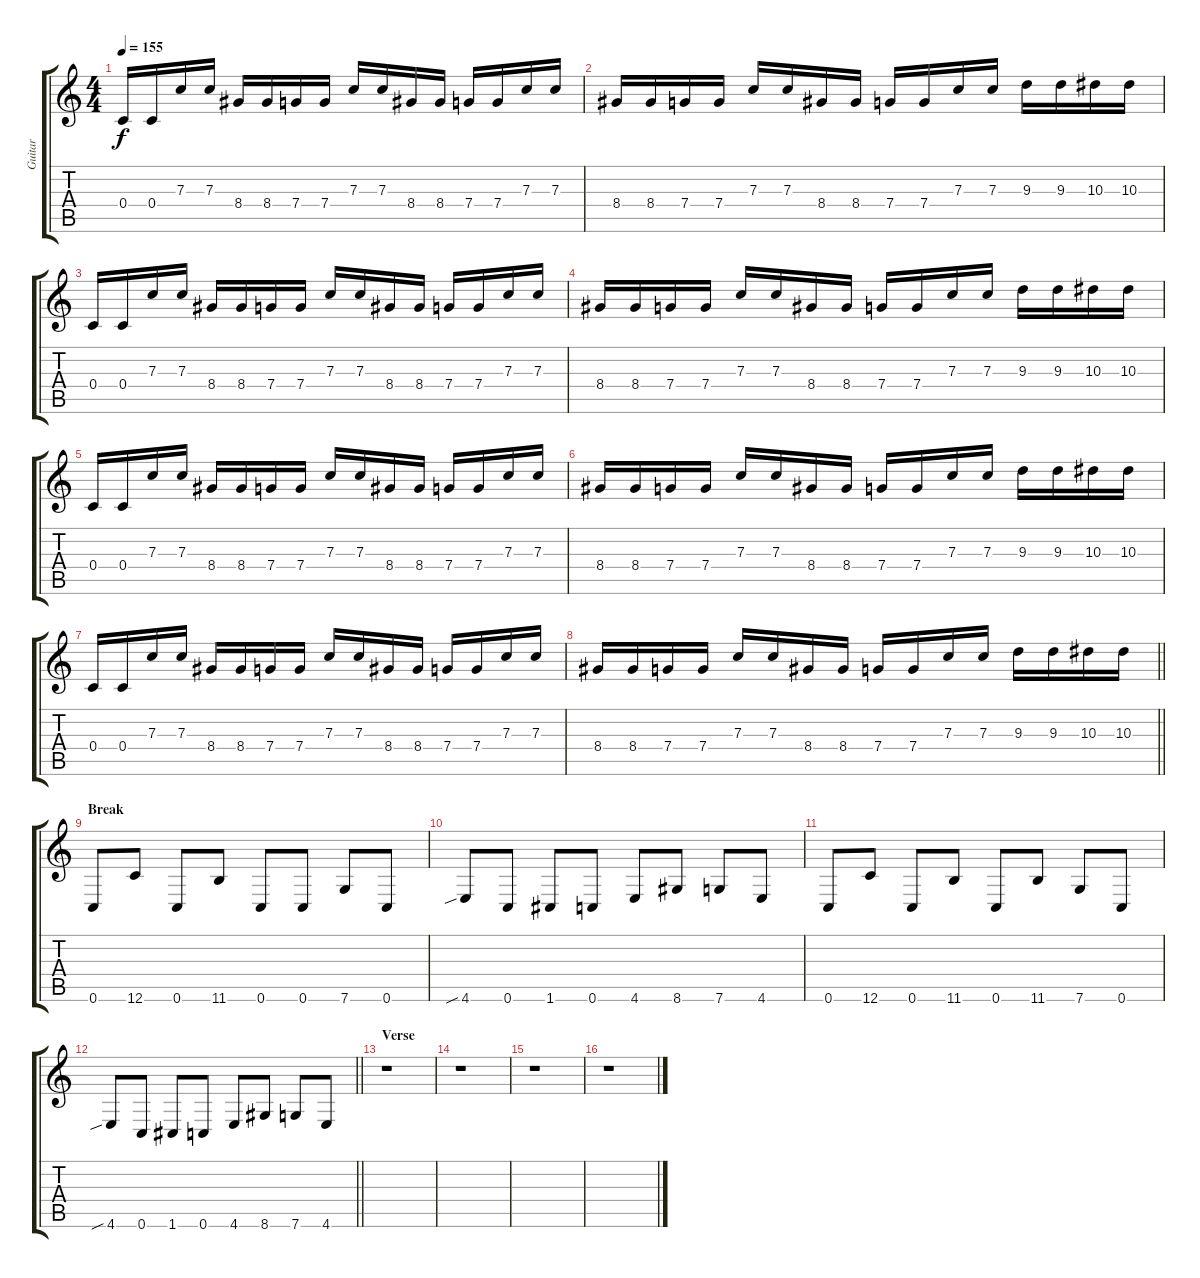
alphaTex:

\track ("Guitar" "Guitar") {instrument distortionguitar}
\staff {score tabs}
\tuning (D4 A3 F3 C3 G2 C2) {hide}
\ts (4 4)
\tempo 155
\clef g2
\ks c
0.4.16{dy f} 0.4.16 7.3.16 7.3.16 8.4.16 8.4.16 7.4.16 7.4.16 7.3.16 7.3.16 8.4.16 8.4.16 7.4.16 7.4.16 7.3.16 7.3.16 |
8.4.16 8.4.16 7.4.16 7.4.16 7.3.16 7.3.16 8.4.16 8.4.16 7.4.16 7.4.16 7.3.16 7.3.16 9.3.16 9.3.16 10.3.16 10.3.16 |
0.4.16 0.4.16 7.3.16 7.3.16 8.4.16 8.4.16 7.4.16 7.4.16 7.3.16 7.3.16 8.4.16 8.4.16 7.4.16 7.4.16 7.3.16 7.3.16 |
8.4.16 8.4.16 7.4.16 7.4.16 7.3.16 7.3.16 8.4.16 8.4.16 7.4.16 7.4.16 7.3.16 7.3.16 9.3.16 9.3.16 10.3.16 10.3.16 |
0.4.16 0.4.16 7.3.16 7.3.16 8.4.16 8.4.16 7.4.16 7.4.16 7.3.16 7.3.16 8.4.16 8.4.16 7.4.16 7.4.16 7.3.16 7.3.16 |
8.4.16 8.4.16 7.4.16 7.4.16 7.3.16 7.3.16 8.4.16 8.4.16 7.4.16 7.4.16 7.3.16 7.3.16 9.3.16 9.3.16 10.3.16 10.3.16 |
0.4.16 0.4.16 7.3.16 7.3.16 8.4.16 8.4.16 7.4.16 7.4.16 7.3.16 7.3.16 8.4.16 8.4.16 7.4.16 7.4.16 7.3.16 7.3.16 |
\barLineRight lightlight
8.4.16 8.4.16 7.4.16 7.4.16 7.3.16 7.3.16 8.4.16 8.4.16 7.4.16 7.4.16 7.3.16 7.3.16 9.3.16 9.3.16 10.3.16 10.3.16 |
\section ("" "Break")
0.6.8 12.6.8 0.6.8 11.6.8 0.6.8 0.6.8 7.6.8 0.6.8 |
4.6{sib}.8 0.6.8 1.6.8 0.6.8 4.6.8 8.6.8 7.6.8 4.6.8 |
0.6.8 12.6.8 0.6.8 11.6.8 0.6.8 11.6.8 7.6.8 0.6.8 |
\barLineRight lightlight
4.6{sib}.8 0.6.8 1.6.8 0.6.8 4.6.8 8.6.8 7.6.8 4.6.8 |
\section ("" "Verse")
r.1 |
r.1 |
r.1 |
r.1
